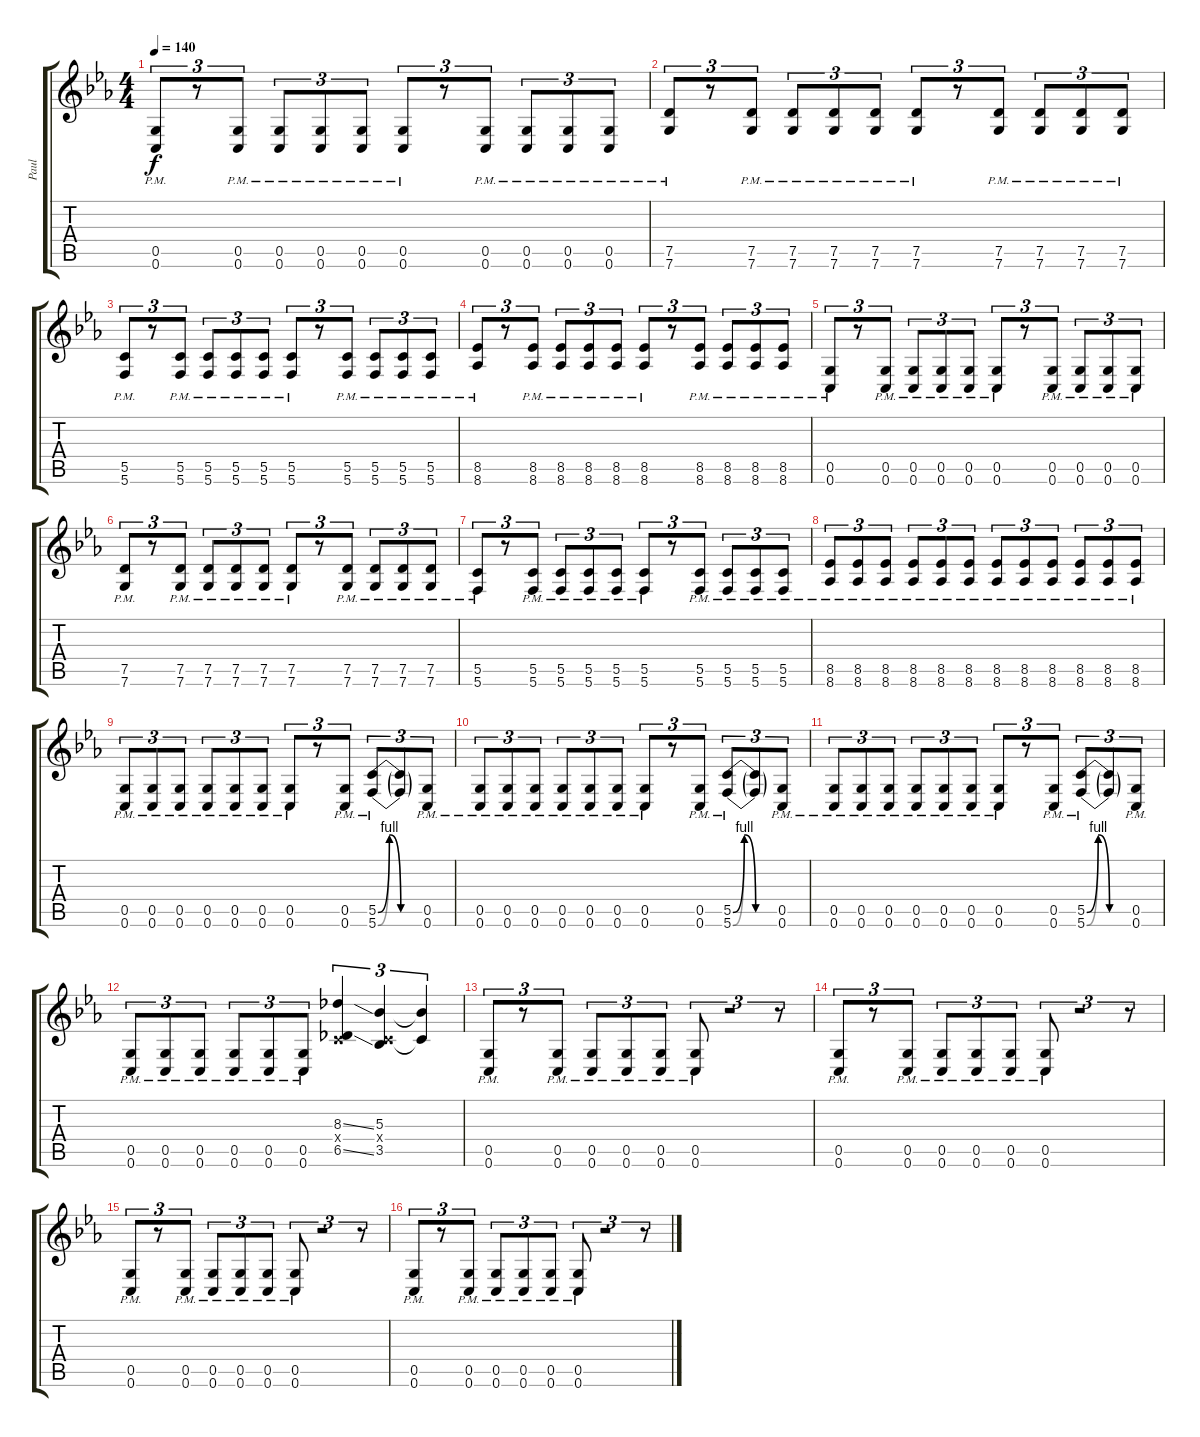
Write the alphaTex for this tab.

\track ("Paul" "Paul") {instrument distortionguitar}
\staff {score tabs}
\tuning (D4 A3 F3 C3 G2 C2) {hide}
\ts (4 4)
\tempo 140
\clef g2
\ks eb
(0.5{pm} 0.6{pm}).8{tu (3 2) dy f} r.8{tu (3 2)} (0.5{pm} 0.6{pm}).8{tu (3 2)} (0.5{pm} 0.6{pm}).8{tu (3 2)} (0.5{pm} 0.6{pm}).8{tu (3 2)} (0.5{pm} 0.6{pm}).8{tu (3 2)} (0.5{pm} 0.6{pm}).8{tu (3 2)} r.8{tu (3 2)} (0.5{pm} 0.6{pm}).8{tu (3 2)} (0.5{pm} 0.6{pm}).8{tu (3 2)} (0.5{pm} 0.6{pm}).8{tu (3 2)} (0.5{pm} 0.6{pm}).8{tu (3 2)} |
(7.5{pm} 7.6{pm}).8{tu (3 2)} r.8{tu (3 2)} (7.5{pm} 7.6{pm}).8{tu (3 2)} (7.5{pm} 7.6{pm}).8{tu (3 2)} (7.5{pm} 7.6{pm}).8{tu (3 2)} (7.5{pm} 7.6).8{tu (3 2)} (7.5{pm} 7.6).8{tu (3 2)} r.8{tu (3 2)} (7.5{pm} 7.6{pm}).8{tu (3 2)} (7.5{pm} 7.6{pm}).8{tu (3 2)} (7.5{pm} 7.6{pm}).8{tu (3 2)} (7.5 7.6{pm}).8{tu (3 2)} |
(5.5{pm} 5.6).8{tu (3 2)} r.8{tu (3 2)} (5.5{pm} 5.6{pm}).8{tu (3 2)} (5.5{pm} 5.6{pm}).8{tu (3 2)} (5.5{pm} 5.6{pm}).8{tu (3 2)} (5.5{pm} 5.6).8{tu (3 2)} (5.5 5.6{pm}).8{tu (3 2)} r.8{tu (3 2)} (5.5{pm} 5.6{pm}).8{tu (3 2)} (5.5{pm} 5.6{pm}).8{tu (3 2)} (5.5{pm} 5.6{pm}).8{tu (3 2)} (5.5 5.6{pm}).8{tu (3 2)} |
(8.5{pm} 8.6).8{tu (3 2)} r.8{tu (3 2)} (8.5{pm} 8.6{pm}).8{tu (3 2)} (8.5{pm} 8.6{pm}).8{tu (3 2)} (8.5{pm} 8.6{pm}).8{tu (3 2)} (8.5{pm} 8.6).8{tu (3 2)} (8.5 8.6{pm}).8{tu (3 2)} r.8{tu (3 2)} (8.5{pm} 8.6{pm}).8{tu (3 2)} (8.5{pm} 8.6{pm}).8{tu (3 2)} (8.5{pm} 8.6{pm}).8{tu (3 2)} (8.5 8.6{pm}).8{tu (3 2)} |
(0.5{pm} 0.6).8{tu (3 2)} r.8{tu (3 2)} (0.5{pm} 0.6{pm}).8{tu (3 2)} (0.5{pm} 0.6{pm}).8{tu (3 2)} (0.5{pm} 0.6{pm}).8{tu (3 2)} (0.5{pm} 0.6).8{tu (3 2)} (0.5{pm} 0.6).8{tu (3 2)} r.8{tu (3 2)} (0.5{pm} 0.6{pm}).8{tu (3 2)} (0.5{pm} 0.6{pm}).8{tu (3 2)} (0.5{pm} 0.6{pm}).8{tu (3 2)} (0.5 0.6{pm}).8{tu (3 2)} |
(7.5 7.6{pm}).8{tu (3 2)} r.8{tu (3 2)} (7.5{pm} 7.6{pm}).8{tu (3 2)} (7.5{pm} 7.6{pm}).8{tu (3 2)} (7.5{pm} 7.6{pm}).8{tu (3 2)} (7.5{pm} 7.6).8{tu (3 2)} (7.5 7.6{pm}).8{tu (3 2)} r.8{tu (3 2)} (7.5{pm} 7.6{pm}).8{tu (3 2)} (7.5{pm} 7.6{pm}).8{tu (3 2)} (7.5{pm} 7.6{pm}).8{tu (3 2)} (7.5 7.6{pm}).8{tu (3 2)} |
(5.5 5.6{pm}).8{tu (3 2)} r.8{tu (3 2)} (5.5{pm} 5.6{pm}).8{tu (3 2)} (5.5{pm} 5.6{pm}).8{tu (3 2)} (5.5{pm} 5.6{pm}).8{tu (3 2)} (5.5{pm} 5.6).8{tu (3 2)} (5.5{pm} 5.6).8{tu (3 2)} r.8{tu (3 2)} (5.5{pm} 5.6{pm}).8{tu (3 2)} (5.5{pm} 5.6{pm}).8{tu (3 2)} (5.5{pm} 5.6{pm}).8{tu (3 2)} (5.5 5.6{pm}).8{tu (3 2)} |
(8.5{pm} 8.6).8{tu (3 2)} (8.5 8.6{pm}).8{tu (3 2)} (8.5{pm} 8.6{pm}).8{tu (3 2)} (8.5{pm} 8.6{pm}).8{tu (3 2)} (8.5{pm} 8.6{pm}).8{tu (3 2)} (8.5{pm} 8.6).8{tu (3 2)} (8.5{pm} 8.6).8{tu (3 2)} (8.5{pm} 8.6).8{tu (3 2)} (8.5{pm} 8.6{pm}).8{tu (3 2)} (8.5{pm} 8.6{pm}).8{tu (3 2)} (8.5{pm} 8.6{pm}).8{tu (3 2)} (8.5{pm} 8.6).8{tu (3 2)} |
(0.5 0.6{pm}).8{tu (3 2)} (0.5{pm} 0.6{pm}).8{tu (3 2)} (0.5{pm} 0.6{pm}).8{tu (3 2)} (0.5{pm} 0.6{pm}).8{tu (3 2)} (0.5{pm} 0.6{pm}).8{tu (3 2)} (0.5{pm} 0.6{pm}).8{tu (3 2)} (0.5{pm} 0.6).8{tu (3 2)} r.8{tu (3 2)} (0.5{pm} 0.6{pm}).8{tu (3 2)} (5.5{be (custom 0 0 15 4 30 0 60 0) pm} 5.6{be (custom 0 0 15 4 30 0 60 0)}).8{tu (3 2)} (5.5{t} 5.6{t}).8{tu (3 2)} (0.5{pm} 0.6{pm}).8{tu (3 2)} |
(0.5{pm} 0.6{pm}).8{tu (3 2)} (0.5{pm} 0.6{pm}).8{tu (3 2)} (0.5{pm} 0.6{pm}).8{tu (3 2)} (0.5{pm} 0.6{pm}).8{tu (3 2)} (0.5{pm} 0.6{pm}).8{tu (3 2)} (0.5{pm} 0.6{pm}).8{tu (3 2)} (0.5 0.6{pm}).8{tu (3 2)} r.8{tu (3 2)} (0.5{pm} 0.6{pm}).8{tu (3 2)} (5.5{be (custom 0 0 15 4 30 0 60 0) pm} 5.6{be (custom 0 0 15 4 30 0 60 0)}).8{tu (3 2)} (5.5{t} 5.6{t}).8{tu (3 2)} (0.5{pm} 0.6{pm}).8{tu (3 2)} |
(0.5{pm} 0.6{pm}).8{tu (3 2)} (0.5{pm} 0.6{pm}).8{tu (3 2)} (0.5{pm} 0.6{pm}).8{tu (3 2)} (0.5{pm} 0.6{pm}).8{tu (3 2)} (0.5{pm} 0.6{pm}).8{tu (3 2)} (0.5{pm} 0.6{pm}).8{tu (3 2)} (0.5 0.6{pm}).8{tu (3 2)} r.8{tu (3 2)} (0.5{pm} 0.6{pm}).8{tu (3 2)} (5.5{be (custom 0 0 15 4 30 0 60 0) pm} 5.6{be (custom 0 0 15 4 30 0 60 0)}).8{tu (3 2)} (5.5{t} 5.6{t}).8{tu (3 2)} (0.5{pm} 0.6{pm}).8{tu (3 2)} |
(0.5{pm} 0.6{pm}).8{tu (3 2)} (0.5{pm} 0.6{pm}).8{tu (3 2)} (0.5{pm} 0.6{pm}).8{tu (3 2)} (0.5{pm} 0.6{pm}).8{tu (3 2)} (0.5{pm} 0.6{pm}).8{tu (3 2)} (0.5{pm} 0.6{pm}).8{tu (3 2)} (8.3{ss} 0.4{x} 6.5{ss}).4{tu (3 2)} (5.3 0.4{x} 3.5).4{tu (3 2)} (5.3{t} 0.4{t}).4{tu (3 2)} |
(0.5{pm} 0.6{pm}).8{tu (3 2)} r.8{tu (3 2)} (0.5{pm} 0.6{pm}).8{tu (3 2)} (0.5{pm} 0.6{pm}).8{tu (3 2)} (0.5{pm} 0.6{pm}).8{tu (3 2)} (0.5{pm} 0.6{pm}).8{tu (3 2)} (0.5{pm} 0.6{pm}).8{tu (3 2)} r.2{tu (3 2)} r.8{tu (3 2)} |
(0.5{pm} 0.6{pm}).8{tu (3 2)} r.8{tu (3 2)} (0.5{pm} 0.6{pm}).8{tu (3 2)} (0.5{pm} 0.6{pm}).8{tu (3 2)} (0.5{pm} 0.6{pm}).8{tu (3 2)} (0.5{pm} 0.6{pm}).8{tu (3 2)} (0.5{pm} 0.6{pm}).8{tu (3 2)} r.2{tu (3 2)} r.8{tu (3 2)} |
(0.5{pm} 0.6{pm}).8{tu (3 2)} r.8{tu (3 2)} (0.5{pm} 0.6{pm}).8{tu (3 2)} (0.5{pm} 0.6{pm}).8{tu (3 2)} (0.5{pm} 0.6{pm}).8{tu (3 2)} (0.5{pm} 0.6{pm}).8{tu (3 2)} (0.5{pm} 0.6{pm}).8{tu (3 2)} r.2{tu (3 2)} r.8{tu (3 2)} |
(0.5{pm} 0.6{pm}).8{tu (3 2)} r.8{tu (3 2)} (0.5{pm} 0.6{pm}).8{tu (3 2)} (0.5{pm} 0.6{pm}).8{tu (3 2)} (0.5{pm} 0.6{pm}).8{tu (3 2)} (0.5{pm} 0.6{pm}).8{tu (3 2)} (0.5{pm} 0.6{pm}).8{tu (3 2)} r.2{tu (3 2)} r.8{tu (3 2)}
